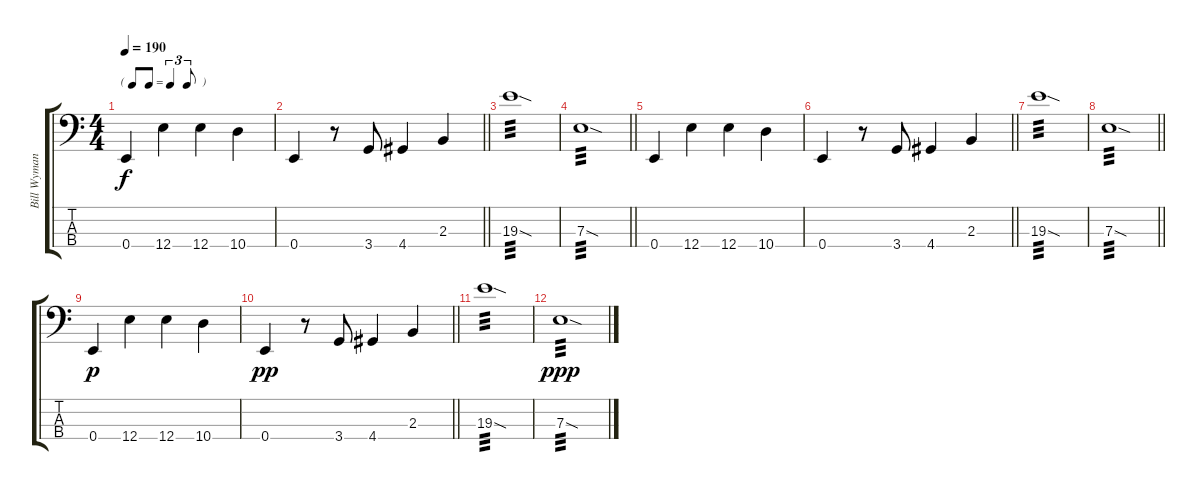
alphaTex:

\track ("Bill Wyman" "Bill Wyman") {instrument electricbasspick}
\staff {score tabs}
\tuning (G2 D2 A1 E1) {hide}
\ts (4 4)
\tf triplet8th
\tempo 190
\clef f4
\ks c
0.4.4{dy f} 12.4.4 12.4.4 10.4.4 |
\barLineRight lightlight
0.4.4 r.8 3.4.8 4.4.4 2.3.4 |
19.3{sod}.1{tp 3} |
\barLineRight lightlight
7.3{sod}.1{tp 3} |
0.4.4 12.4.4 12.4.4 10.4.4 |
\barLineRight lightlight
0.4.4 r.8 3.4.8 4.4.4 2.3.4 |
19.3{sod}.1{tp 3} |
\barLineRight lightlight
7.3{sod}.1{tp 3} |
0.4.4{dy p} 12.4.4 12.4.4 10.4.4 |
\barLineRight lightlight
0.4.4{dy pp} r.8 3.4.8 4.4.4 2.3.4 |
19.3{sod}.1{tp 3} |
7.3{sod}.1{tp 3 dy ppp}
